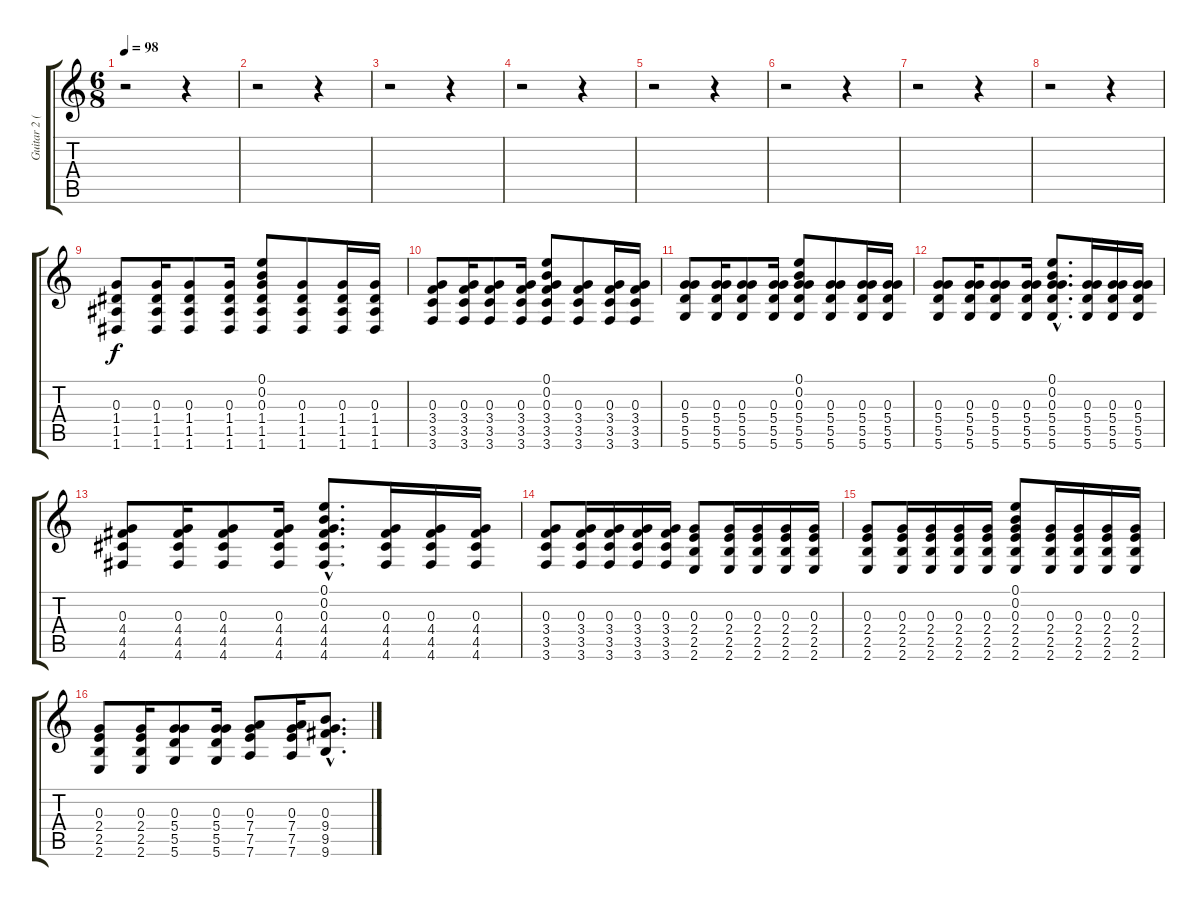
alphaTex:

\track ("Guitar 2 (electric)" "Guitar 2 (") {instrument electricguitarclean}
\staff {score tabs}
\tuning (E4 B3 G3 D3 A2 D2) {hide}
\ts (6 8)
\tempo 98
\clef g2
\ks c
r.2{dy f} r.4 |
r.2 r.4 |
r.2 r.4 |
r.2 r.4 |
r.2 r.4 |
r.2 r.4 |
r.2 r.4 |
r.2 r.4 |
(0.3 1.4 1.5 1.6).8 (0.3 1.4 1.5 1.6).16 (0.3 1.4 1.5 1.6).8 (0.3 1.4 1.5 1.6).16 (0.1 0.2 0.3 1.4 1.5 1.6).8 (0.3 1.4 1.5 1.6).8 (0.3 1.4 1.5 1.6).16 (0.3 1.4 1.5 1.6).16 |
(0.3 3.4 3.5 3.6).8 (0.3 3.4 3.5 3.6).16 (0.3 3.4 3.5 3.6).8 (0.3 3.4 3.5 3.6).16 (0.1 0.2 0.3 3.4 3.5 3.6).8 (0.3 3.4 3.5 3.6).8 (0.3 3.4 3.5 3.6).16 (0.3 3.4 3.5 3.6).16 |
(0.3 5.4 5.5 5.6).8 (0.3 5.4 5.5 5.6).16 (0.3 5.4 5.5 5.6).8 (0.3 5.4 5.5 5.6).16 (0.1 0.2 0.3 5.4 5.5 5.6).8 (0.3 5.4 5.5 5.6).8 (0.3 5.4 5.5 5.6).16 (0.3 5.4 5.5 5.6).16 |
(0.3 5.4 5.5 5.6).8 (0.3 5.4 5.5 5.6).16 (0.3 5.4 5.5 5.6).8 (0.3 5.4 5.5 5.6).16 (0.1{hac} 0.2{hac} 0.3{hac} 5.4{hac} 5.5{hac} 5.6{hac}).8{d} (0.3 5.4 5.5 5.6).16 (0.3 5.4 5.5 5.6).16 (0.3 5.4 5.5 5.6).16 |
(0.3 4.4 4.5 4.6).8 (0.3 4.4 4.5 4.6).16 (0.3 4.4 4.5 4.6).8 (0.3 4.4 4.5 4.6).16 (0.1{hac} 0.2{hac} 0.3{hac} 4.4{hac} 4.5{hac} 4.6{hac}).8{d} (0.3 4.4 4.5 4.6).16 (0.3 4.4 4.5 4.6).16 (0.3 4.4 4.5 4.6).16 |
(0.3 3.4 3.5 3.6).8 (0.3 3.4 3.5 3.6).16 (0.3 3.4 3.5 3.6).16 (0.3 3.4 3.5 3.6).16 (0.3 3.4 3.5 3.6).16 (0.3 2.4 2.5 2.6).8 (0.3 2.4 2.5 2.6).16 (0.3 2.4 2.5 2.6).16 (0.3 2.4 2.5 2.6).16 (0.3 2.4 2.5 2.6).16 |
(0.3 2.4 2.5 2.6).8 (0.3 2.4 2.5 2.6).16 (0.3 2.4 2.5 2.6).16 (0.3 2.4 2.5 2.6).16 (0.3 2.4 2.5 2.6).16 (0.1 0.2 0.3 2.4 2.5 2.6).8 (0.3 2.4 2.5 2.6).16 (0.3 2.4 2.5 2.6).16 (0.3 2.4 2.5 2.6).16 (0.3 2.4 2.5 2.6).16 |
(0.3 2.4 2.5 2.6).8 (0.3 2.4 2.5 2.6).16 (0.3 5.4 5.5 5.6).8 (0.3 5.4 5.5 5.6).16 (0.3 7.4 7.5 7.6).8 (0.3 7.4 7.5 7.6).16 (0.3{hac} 9.4{hac} 9.5{hac} 9.6{hac}).8{d}
